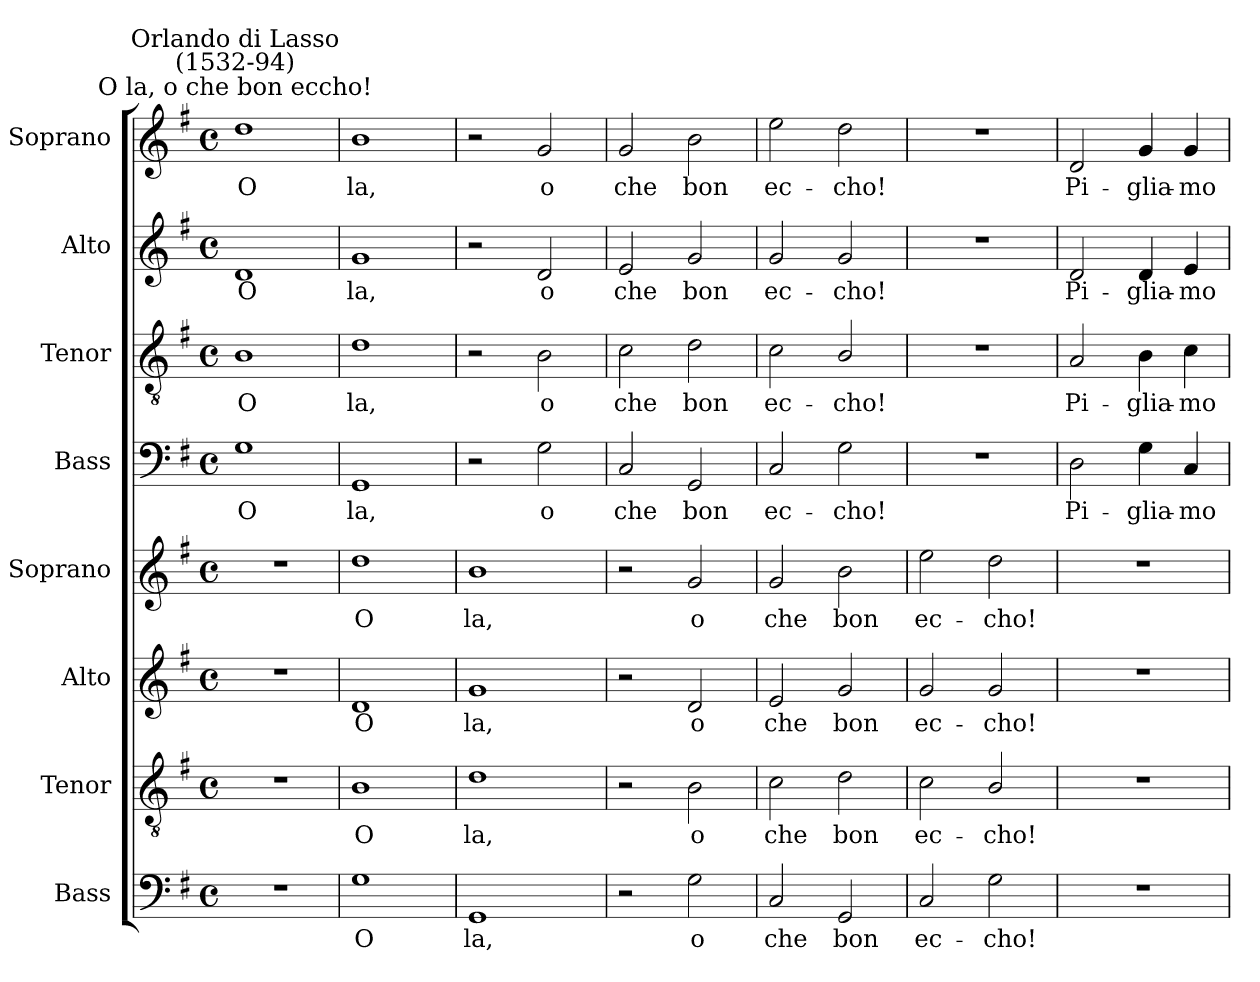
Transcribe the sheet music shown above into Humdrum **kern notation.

**kern	**text	**kern	**text	**kern	**text	**kern	**text	**kern	**text	**kern	**text	**kern	**text	**kern	**text
*part8	*part8	*part7	*part7	*part6	*part6	*part5	*part5	*part4	*part4	*part3	*part3	*part2	*part2	*part1	*part1
*staff8	*staff8	*staff7	*staff7	*staff6	*staff6	*staff5	*staff5	*staff4	*staff4	*staff3	*staff3	*staff2	*staff2	*staff1	*staff1
*I"Bass	*	*I"Tenor	*	*I"Alto	*	*I"Soprano	*	*I"Bass	*	*I"Tenor	*	*I"Alto	*	*I"Soprano	*
*clefF4	*	*clefGv2	*	*clefG2	*	*clefG2	*	*clefF4	*	*clefGv2	*	*clefG2	*	*clefG2	*
*k[f#]	*	*k[f#]	*	*k[f#]	*	*k[f#]	*	*k[f#]	*	*k[f#]	*	*k[f#]	*	*k[f#]	*
*G:	*	*G:	*	*G:	*	*G:	*	*G:	*	*G:	*	*G:	*	*G:	*
*M4/4	*	*M4/4	*	*M4/4	*	*M4/4	*	*M4/4	*	*M4/4	*	*M4/4	*	*M4/4	*
*met(c)	*	*met(c)	*	*met(c)	*	*met(c)	*	*met(c)	*	*met(c)	*	*met(c)	*	*met(c)	*
=1	=1	=1	=1	=1	=1	=1	=1	=1	=1	=1	=1	=1	=1	=1	=1
!	!	!	!	!	!	!	!	!	!	!	!	!	!	!LO:TX:a:cj:t=O la, o che bon eccho!	!
!	!	!	!	!	!	!	!	!	!	!	!	!	!	!LO:TX:a:cj:t=Orlando di Lasso\n(1532-94)	!
!	!	!	!	!	!	!	!	!	!LO:LY:b	!	!LO:LY:b	!	!LO:LY:b	!	!LO:LY:b
1r	.	1r	.	1r	.	1r	.	1G	O	1B	O	1d	O	1dd	O
=2	=2	=2	=2	=2	=2	=2	=2	=2	=2	=2	=2	=2	=2	=2	=2
!	!LO:LY:b	!	!LO:LY:b	!	!LO:LY:b	!	!LO:LY:b	!	!LO:LY:b	!	!LO:LY:b	!	!LO:LY:b	!	!LO:LY:b
1G	O	1B	O	1d	O	1dd	O	1GG	la,	1d	la,	1g	la,	1b	la,
=3	=3	=3	=3	=3	=3	=3	=3	=3	=3	=3	=3	=3	=3	=3	=3
!	!LO:LY:b	!	!LO:LY:b	!	!LO:LY:b	!	!LO:LY:b	!	!	!	!	!	!	!	!
1GG	la,	1d	la,	1g	la,	1b	la,	2r	.	2r	.	2r	.	2r	.
!	!	!	!	!	!	!	!	!	!LO:LY:b	!	!LO:LY:b	!	!LO:LY:b	!	!LO:LY:b
.	.	.	.	.	.	.	.	2G	o	2B	o	2d	o	2g	o
=4	=4	=4	=4	=4	=4	=4	=4	=4	=4	=4	=4	=4	=4	=4	=4
!	!	!	!	!	!	!	!	!	!LO:LY:b	!	!LO:LY:b	!	!LO:LY:b	!	!LO:LY:b
2r	.	2r	.	2r	.	2r	.	2C	che	2c	che	2e	che	2g	che
!	!LO:LY:b	!	!LO:LY:b	!	!LO:LY:b	!	!LO:LY:b	!	!LO:LY:b	!	!LO:LY:b	!	!LO:LY:b	!	!LO:LY:b
2G	o	2B	o	2d	o	2g	o	2GG	bon	2d	bon	2g	bon	2b	bon
=5	=5	=5	=5	=5	=5	=5	=5	=5	=5	=5	=5	=5	=5	=5	=5
!	!LO:LY:b	!	!LO:LY:b	!	!LO:LY:b	!	!LO:LY:b	!	!LO:LY:b	!	!LO:LY:b	!	!LO:LY:b	!	!LO:LY:b
2C	che	2c	che	2e	che	2g	che	2C	ec-	2c	ec-	2g	ec-	2ee	ec-
!	!LO:LY:b	!	!LO:LY:b	!	!LO:LY:b	!	!LO:LY:b	!	!LO:LY:b	!	!LO:LY:b	!	!LO:LY:b	!	!LO:LY:b
2GG	bon	2d	bon	2g	bon	2b	bon	2G	-cho!	2B/	-cho!	2g	-cho!	2dd	-cho!
=6	=6	=6	=6	=6	=6	=6	=6	=6	=6	=6	=6	=6	=6	=6	=6
!	!LO:LY:b	!	!LO:LY:b	!	!LO:LY:b	!	!LO:LY:b	!	!	!	!	!	!	!	!
2C	ec-	2c	ec-	2g	ec-	2ee	ec-	1r	.	1r	.	1r	.	1r	.
!	!LO:LY:b	!	!LO:LY:b	!	!LO:LY:b	!	!LO:LY:b	!	!	!	!	!	!	!	!
2G	-cho!	2B/	-cho!	2g	-cho!	2dd	-cho!	.	.	.	.	.	.	.	.
=7	=7	=7	=7	=7	=7	=7	=7	=7	=7	=7	=7	=7	=7	=7	=7
!	!	!	!	!	!	!	!	!	!LO:LY:b	!	!LO:LY:b	!	!LO:LY:b	!	!LO:LY:b
1r	.	1r	.	1r	.	1r	.	2D	Pi-	2A	Pi-	2d	Pi-	2d	Pi-
!	!	!	!	!	!	!	!	!	!LO:LY:b	!	!LO:LY:b	!	!LO:LY:b	!	!LO:LY:b
.	.	.	.	.	.	.	.	4G	-glia-	4B	-glia-	4d	-glia-	4g	-glia-
!	!	!	!	!	!	!	!	!	!LO:LY:b	!	!LO:LY:b	!	!LO:LY:b	!	!LO:LY:b
.	.	.	.	.	.	.	.	4C	-mo-	4c	-mo-	4e	-mo-	4g	-mo-
=	=	=	=	=	=	=	=	=	=	=	=	=	=	=	=
*-	*-	*-	*-	*-	*-	*-	*-	*-	*-	*-	*-	*-	*-	*-	*-
